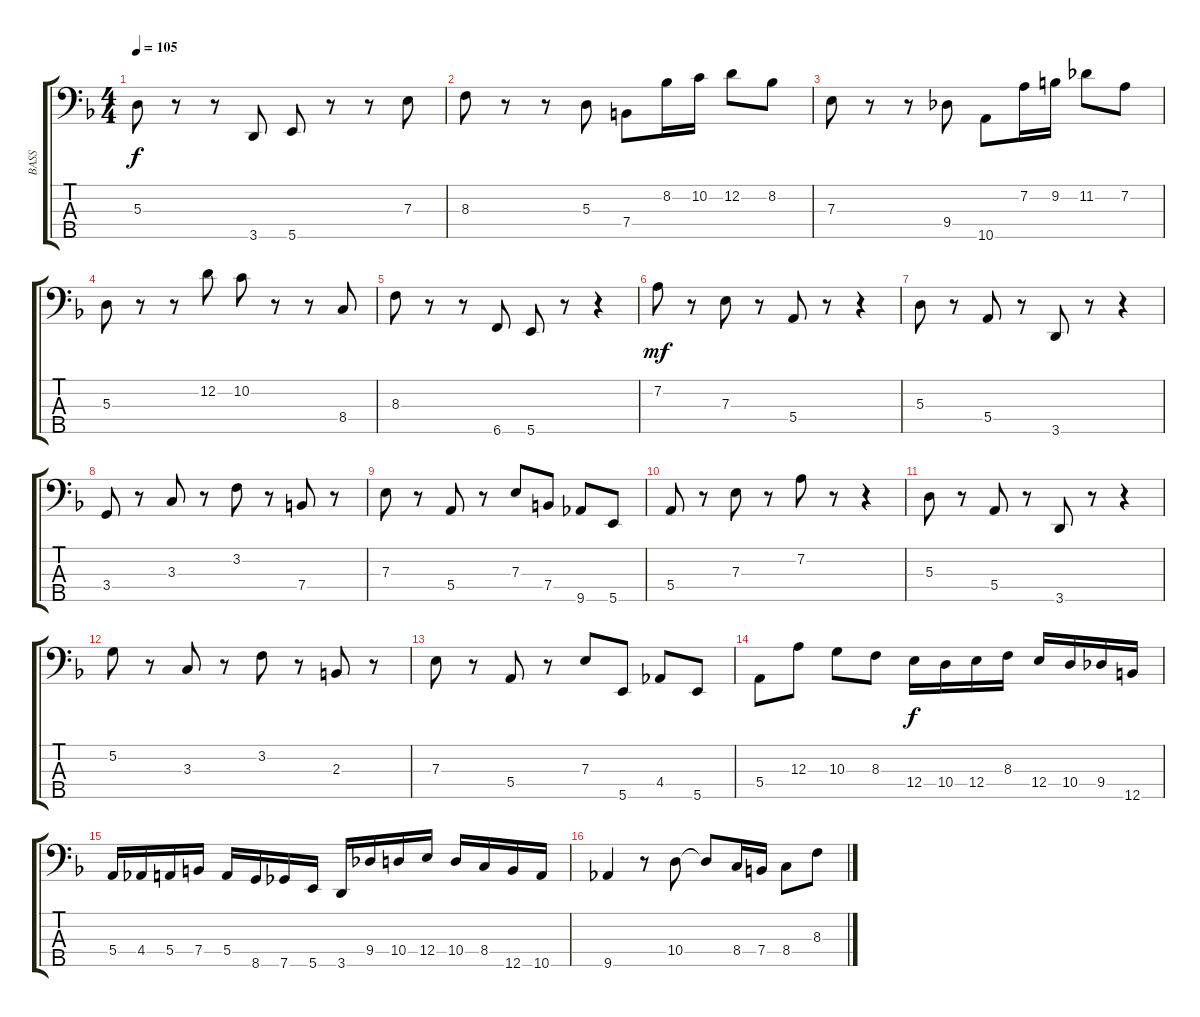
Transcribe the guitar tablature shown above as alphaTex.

\track ("BASS" "BASS") {instrument electricbassfinger}
\staff {score tabs}
\tuning (G2 D2 A1 E1 B0) {hide}
\ts (4 4)
\tempo 105
\clef f4
\ks dminor
5.3.8{dy f} r.8 r.8 3.5.8 5.5.8 r.8 r.8 7.3.8 |
8.3.8 r.8 r.8 5.3.8 7.4.8 8.2.16 10.2.16 12.2.8 8.2.8 |
7.3.8 r.8 r.8 9.4.8 10.5.8 7.2.16 9.2.16 11.2.8 7.2.8 |
5.3.8 r.8 r.8 12.2.8 10.2.8 r.8 r.8 8.4.8 |
8.3.8 r.8 r.8 6.5.8 5.5.8 r.8 r.4 |
7.2.8{dy mf} r.8 7.3.8 r.8 5.4.8 r.8 r.4 |
5.3.8 r.8 5.4.8 r.8 3.5.8 r.8 r.4 |
3.4.8 r.8 3.3.8 r.8 3.2.8 r.8 7.4.8 r.8 |
7.3.8 r.8 5.4.8 r.8 7.3.8 7.4.8 9.5.8 5.5.8 |
5.4.8 r.8 7.3.8 r.8 7.2.8 r.8 r.4 |
5.3.8 r.8 5.4.8 r.8 3.5.8 r.8 r.4 |
5.2.8 r.8 3.3.8 r.8 3.2.8 r.8 2.3.8 r.8 |
7.3.8 r.8 5.4.8 r.8 7.3.8 5.5.8 4.4.8 5.5.8 |
5.4.8 12.3.8 10.3.8 8.3.8 12.4.16{dy f} 10.4.16 12.4.16 8.3.16 12.4.16 10.4.16 9.4.16 12.5.16 |
5.4.16 4.4.16 5.4.16 7.4.16 5.4.16 8.5.16 7.5.16 5.5.16 3.5.16 9.4.16 10.4.16 12.4.16 10.4.16 8.4.16 12.5.16 10.5.16 |
9.5.4 r.8 10.4.8 10.4{t}.8 8.4.16 7.4.16 8.4.8 8.3.8
